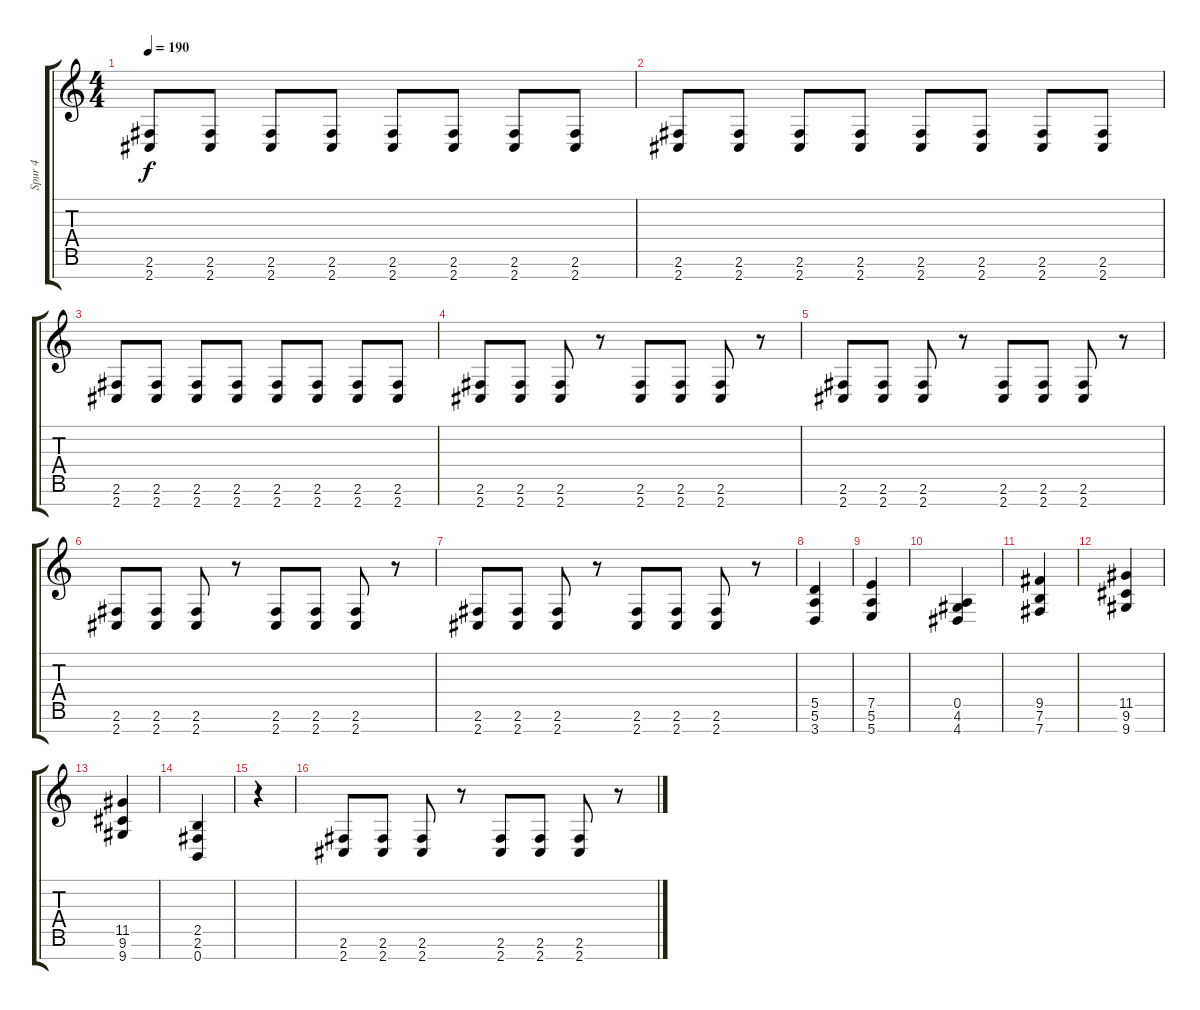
\track ("Spur 4" "Spur 4") {instrument distortionguitar}
\staff {score tabs}
\tuning (E4 B3 G3 D3 A2 E2 B1) {hide}
\ts (4 4)
\tempo 190
\clef g2
\ks c
(2.6 2.7).8{dy f} (2.6 2.7).8 (2.6 2.7).8 (2.6 2.7).8 (2.6 2.7).8 (2.6 2.7).8 (2.6 2.7).8 (2.6 2.7).8 |
(2.6 2.7).8 (2.6 2.7).8 (2.6 2.7).8 (2.6 2.7).8 (2.6 2.7).8 (2.6 2.7).8 (2.6 2.7).8 (2.6 2.7).8 |
(2.6 2.7).8 (2.6 2.7).8 (2.6 2.7).8 (2.6 2.7).8 (2.6 2.7).8 (2.6 2.7).8 (2.6 2.7).8 (2.6 2.7).8 |
(2.6 2.7).8 (2.6 2.7).8 (2.6 2.7).8 r.8 (2.6 2.7).8 (2.6 2.7).8 (2.6 2.7).8 r.8 |
(2.6 2.7).8 (2.6 2.7).8 (2.6 2.7).8 r.8 (2.6 2.7).8 (2.6 2.7).8 (2.6 2.7).8 r.8 |
(2.6 2.7).8 (2.6 2.7).8 (2.6 2.7).8 r.8 (2.6 2.7).8 (2.6 2.7).8 (2.6 2.7).8 r.8 |
(2.6 2.7).8 (2.6 2.7).8 (2.6 2.7).8 r.8 (2.6 2.7).8 (2.6 2.7).8 (2.6 2.7).8 r.8 |
(5.5 5.6 3.7).4 |
(7.5 5.6 5.7).4 |
(0.5 4.6 4.7).4 |
(9.5 7.6 7.7).4 |
(11.5 9.6 9.7).4 |
(11.5 9.6 9.7).4 |
(2.5 2.6 0.7).4 |
r.4 |
(2.6 2.7).8 (2.6 2.7).8 (2.6 2.7).8 r.8 (2.6 2.7).8 (2.6 2.7).8 (2.6 2.7).8 r.8
